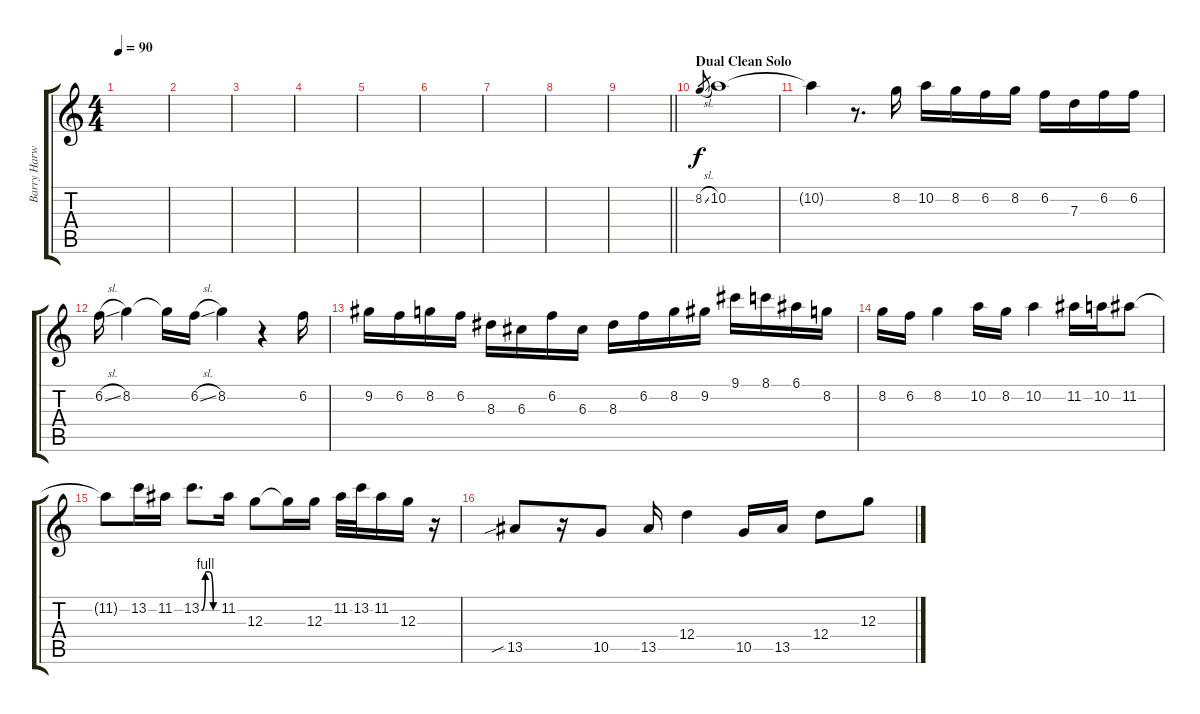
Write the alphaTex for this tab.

\track ("Barry Harwood (Dual Solo I)" "Barry Harw") {instrument electricguitarclean}
\staff {score tabs}
\tuning (E4 B3 G3 D3 A2 E2) {hide}
\ts (4 4)
\tempo 90
\clef g2
\ks c
|
|
|
|
|
|
|
|
\barLineRight lightlight
|
\section ("" "Dual Clean Solo")
8.2{sl}.8{gr} 10.2.1 |
10.2{t}.4 r.8{d} 8.2.16 10.2.16 8.2.16 6.2.16 8.2.16 6.2.16 7.3.16 6.2.16 6.2.16 |
6.2{sl}.16 8.2.4 8.2{t}.16 6.2{sl}.16 8.2.4 r.4 6.2.16 |
9.2.16 6.2.16 8.2.16 6.2.16 8.3.16 6.3.16 6.2.16 6.3.16 8.3.16 6.2.16 8.2.16 9.2.16 9.1.16 8.1.16 6.1.16 8.2.16 |
8.2.16 6.2.16 8.2.4 10.2.16 8.2.16 10.2.4 11.2.16 10.2.16 11.2.8 |
11.2{t}.8 13.2.16 11.2.16 13.2{be (custom 0 0 15 4 30 4 45 0 60 0)}.8{d} 11.2.16 12.3.8 12.3{t}.16 12.3.16 11.2.32 13.2.32 11.2.16 12.3.16 r.16 |
13.5{sib}.8 r.16 10.5.8 13.5.16 12.4.4 10.5.16 13.5.16 12.4.8 12.3.8
